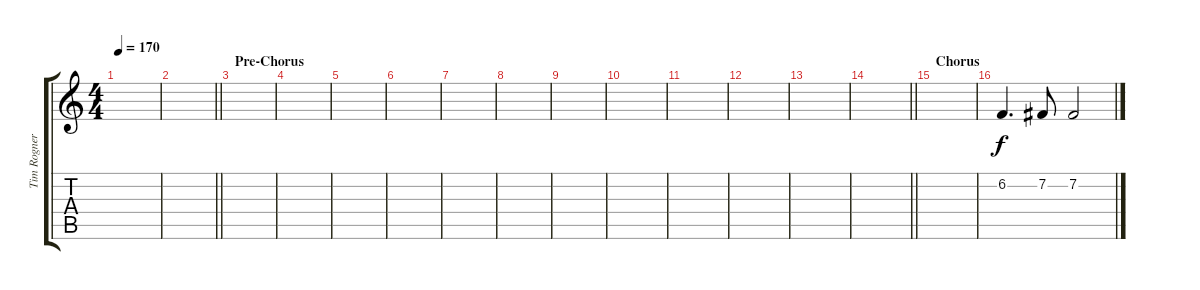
\track ("Tim Rogner - Back Vocals" "Tim Rogner") {instrument tenorsax}
\staff {score tabs}
\tuning (E4 B3 G3 D3 A2 E2) {hide}
\ts (4 4)
\tempo 170
\clef g2
\ks c
|
\barLineRight lightlight
|
\section ("" "Pre-Chorus")
|
|
|
|
|
|
|
|
|
|
|
\barLineRight lightlight
|
\section ("" "Chorus")
|
6.2.4{d} 7.2.8 7.2.2
